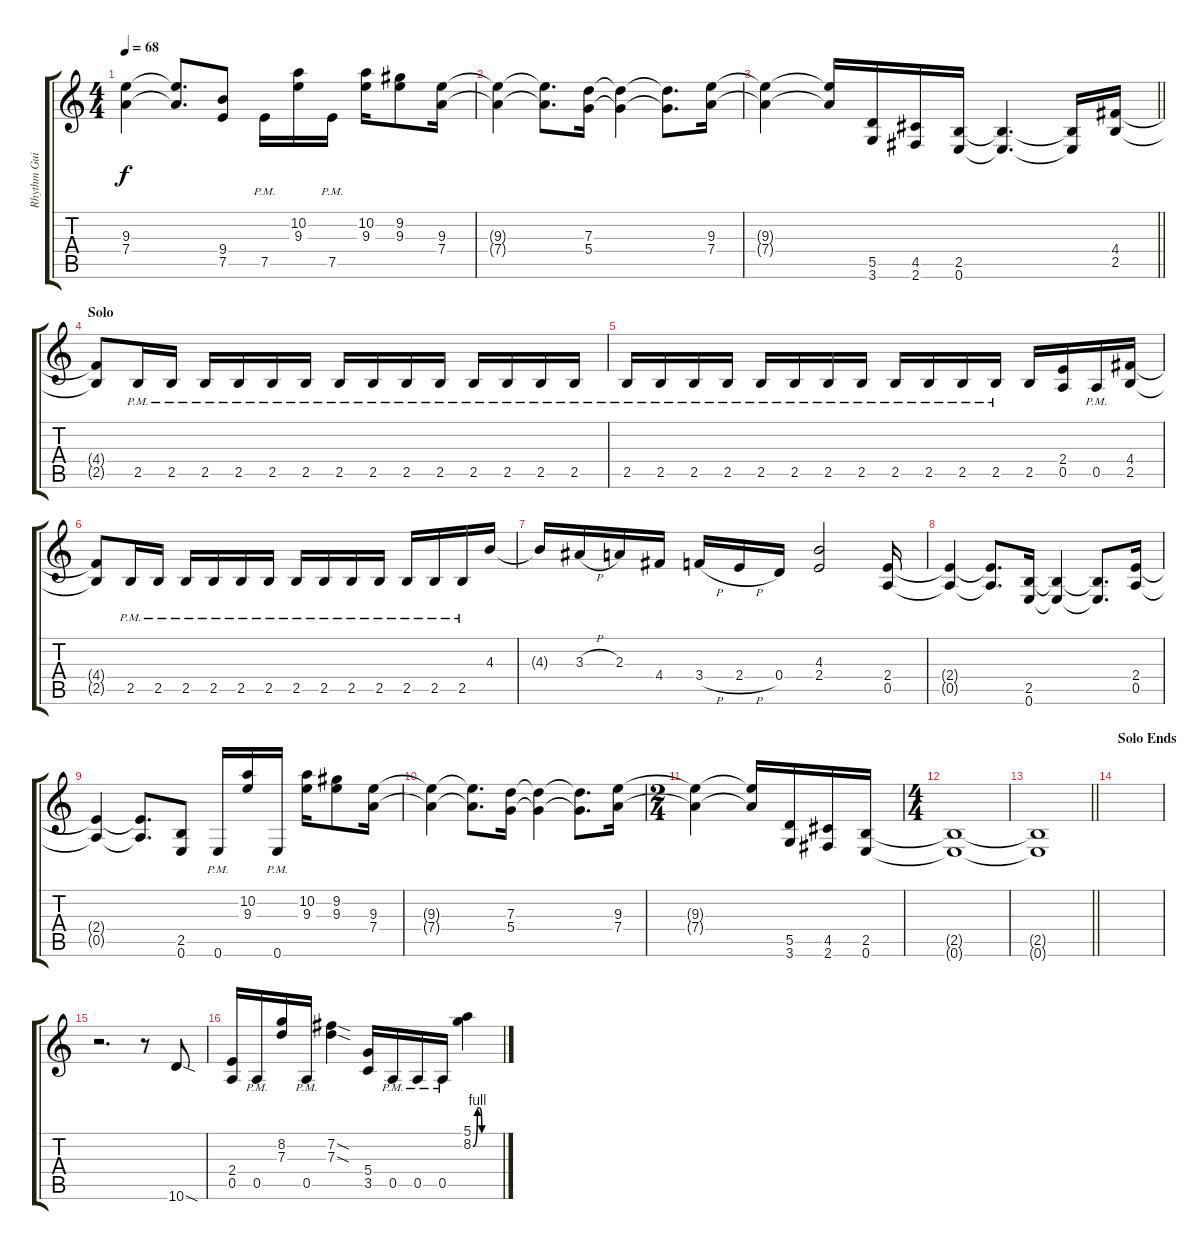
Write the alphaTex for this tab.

\track ("Rhythm Guitar" "Rhythm Gui") {instrument distortionguitar}
\staff {score tabs}
\tuning (E4 B3 G3 D3 A2 E2) {hide}
\ts (4 4)
\tempo 68
\clef g2
\ks c
(9.3{t} 7.4{t}).4{dy f} (9.3{t} 7.4{t}).8{d} (9.4 7.5).8 7.5{pm}.16 (10.2 9.3).16 7.5{pm}.16 (10.2 9.3).16 (9.2 9.3).8 (9.3 7.4).16 |
(9.3{t} 7.4{t}).4 (9.3{t} 7.4{t}).8{d} (7.3 5.4).16 (7.3{t} 5.4{t}).4 (7.3{t} 5.4{t}).8{d} (9.3 7.4).16 |
\barLineRight lightlight
(9.3{t} 7.4{t}).4 (9.3{t} 7.4{t}).16 (5.5 3.6).16 (4.5 2.6).16 (2.5 0.6).16 (2.5{t} 0.6{t}).4{d} (2.5{t} 0.6{t}).16 (4.4 2.5).16 |
\section ("" "Solo")
(4.4{t} 2.5{t}).8 2.5{pm}.16 2.5{pm}.16 2.5{pm}.16 2.5{pm}.16 2.5{pm}.16 2.5{pm}.16 2.5{pm}.16 2.5{pm}.16 2.5{pm}.16 2.5{pm}.16 2.5{pm}.16 2.5{pm}.16 2.5{pm}.16 2.5{pm}.16 |
2.5{pm}.16 2.5{pm}.16 2.5{pm}.16 2.5{pm}.16 2.5{pm}.16 2.5{pm}.16 2.5{pm}.16 2.5{pm}.16 2.5{pm}.16 2.5{pm}.16 2.5{pm}.16 2.5{pm}.16 2.5.16 (2.4 0.5).16 0.5{pm}.16 (4.4 2.5).16 |
(4.4{t} 2.5{t}).8 2.5{pm}.16 2.5{pm}.16 2.5{pm}.16 2.5{pm}.16 2.5{pm}.16 2.5{pm}.16 2.5{pm}.16 2.5{pm}.16 2.5{pm}.16 2.5{pm}.16 2.5{pm}.16 2.5{pm}.16 2.5{pm}.16 4.3.16 |
4.3{t}.16 3.3{h}.16 2.3.16 4.4.16 3.4{h}.16 2.4{h}.16 0.4.16 (4.3 2.4).2 (2.4 0.5).16 |
(2.4{t} 0.5{t}).4 (2.4{t} 0.5{t}).8{d} (2.5 0.6).16 (2.5{t} 0.6{t}).4 (2.5{t} 0.6{t}).8{d} (2.4 0.5).16 |
(2.4{t} 0.5{t}).4 (2.4{t} 0.5{t}).8{d} (2.5 0.6).8 0.6{pm}.16 (10.2 9.3).16 0.6{pm}.16 (10.2 9.3).16 (9.2 9.3).8 (9.3 7.4).16 |
(9.3{t} 7.4{t}).4 (9.3{t} 7.4{t}).8{d} (7.3 5.4).16 (7.3{t} 5.4{t}).4 (7.3{t} 5.4{t}).8{d} (9.3 7.4).16 |
\ts (2 4)
(9.3{t} 7.4{t}).4 (9.3{t} 7.4{t}).16 (5.5 3.6).16 (4.5 2.6).16 (2.5 0.6).16 |
\ts (4 4)
(2.5{t} 0.6{t}).1 |
\barLineRight lightlight
(2.5{t} 0.6{t}).1 |
\section ("" "Solo Ends")
|
r.2{d} r.8 10.6{sod}.8 |
(2.4 0.5).16 0.5{pm}.16 (8.2 7.3).16 0.5{pm}.16 (7.2{sod} 7.3{sod}).4 (5.4 3.5).16 0.5{pm}.16 0.5{pm}.16 0.5{pm}.16 (5.1 8.2{be (custom 0 0 10 4 15 4 20 0 30 0 60 0)}).4
